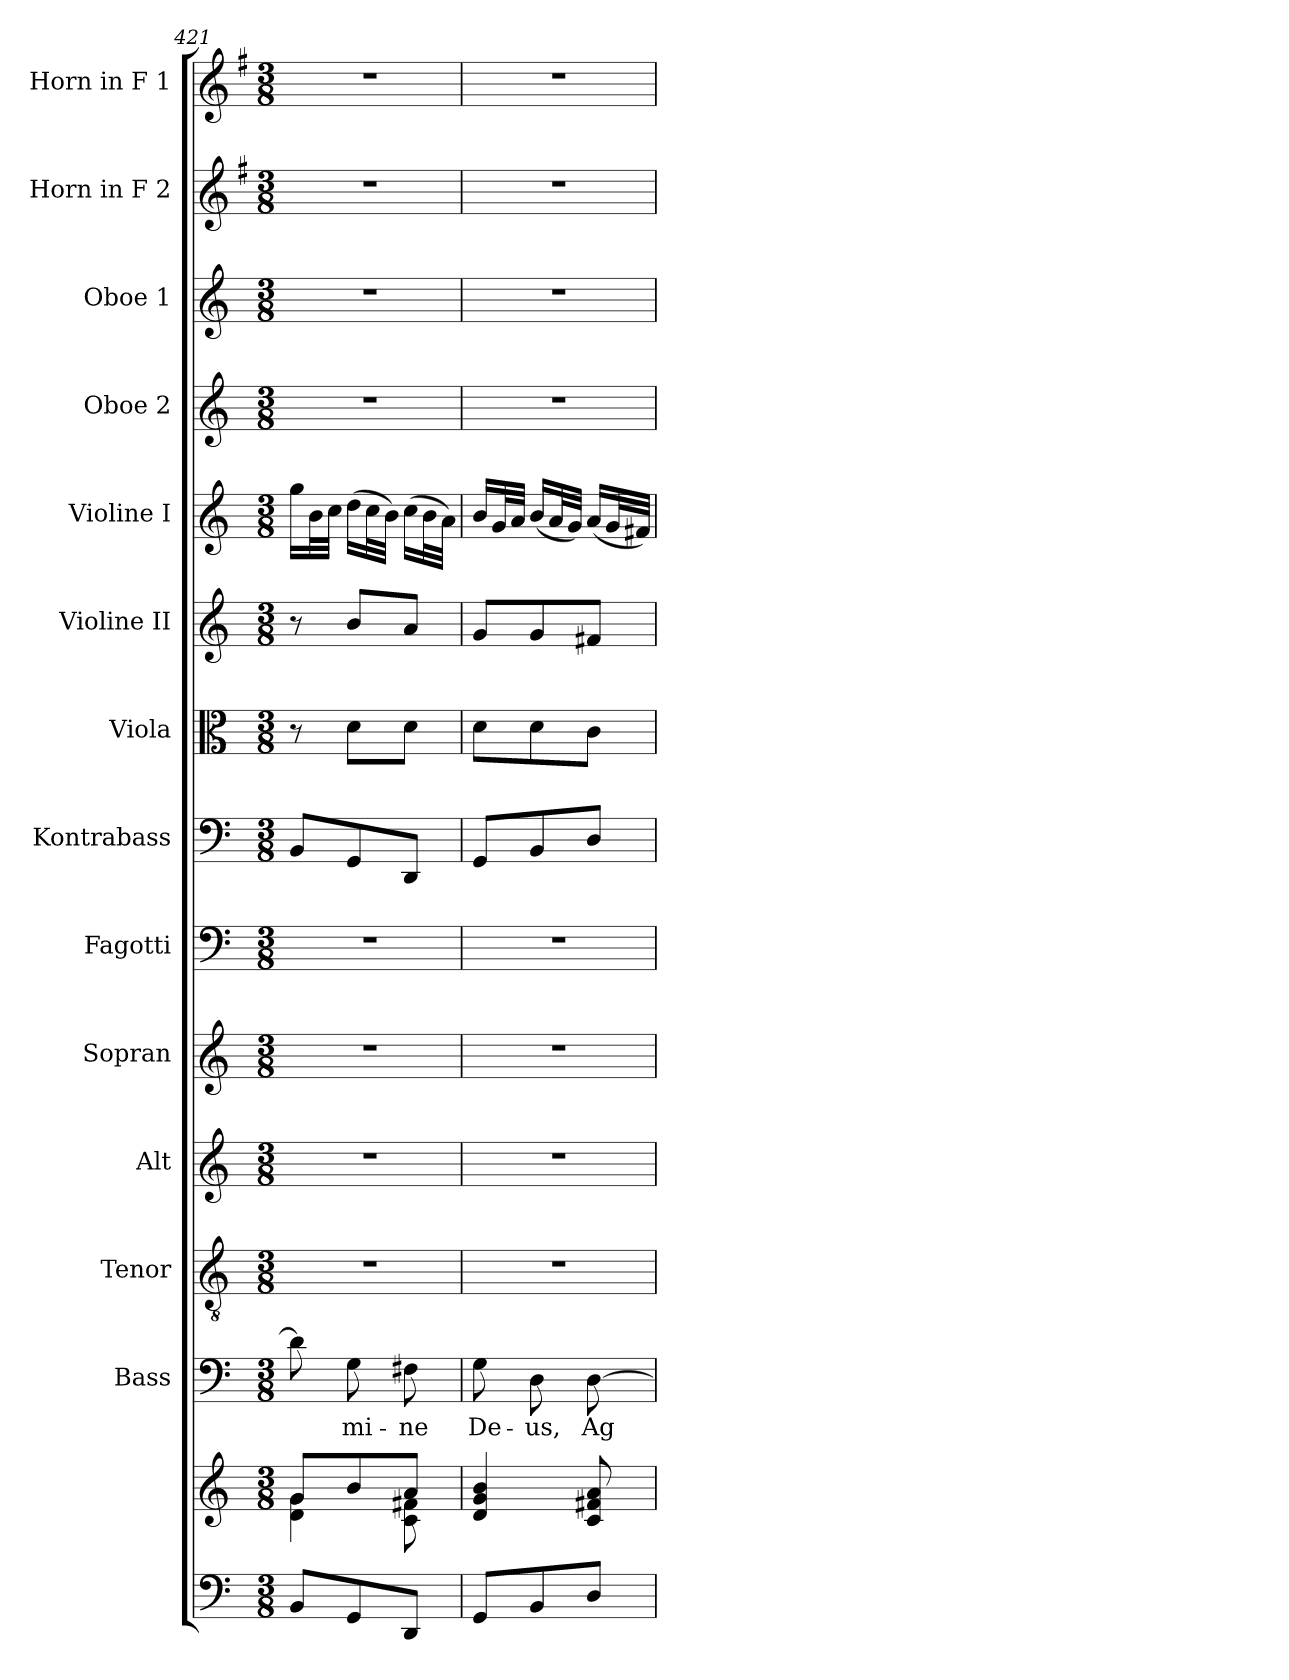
**kern	**kern	**kern	**text	**kern	**kern	**kern	**kern	**kern	**kern	**kern	**kern	**kern	**kern	**kern	**kern
*part14	*part14	*part13	*part13	*part12	*part11	*part10	*part9	*part8	*part7	*part6	*part5	*part4	*part3	*part2	*part1
*staff15	*staff14	*staff13	*staff13	*staff12	*staff11	*staff10	*staff9	*staff8	*staff7	*staff6	*staff5	*staff4	*staff3	*staff2	*staff1
*	*	*I"Bass	*	*I"Tenor	*I"Alt	*I"Sopran	*I"Fagotti	*I"Kontrabass	*I"Viola	*I"Violine II	*I"Violine I	*I"Oboe 2	*I"Oboe 1	*I"Horn in F 2	*I"Horn in F 1
*	*	*I'B.	*	*I'T.	*I'A.	*I'S.	*I'Fg.	*I'Kb.	*I'Vla.	*I'Vl. II	*I'Vl. I	*I'Ob. 2	*I'Ob. 1	*	*
*clefF4	*clefG2	*clefF4	*	*clefGv2	*clefG2	*clefG2	*clefF4	*clefF4	*clefC3	*clefG2	*clefG2	*clefG2	*clefG2	*clefG2	*clefG2
*	*	*	*	*	*	*	*	*ITrd7c12	*	*	*	*	*	*ITrd4c7	*ITrd4c7
*k[]	*k[]	*k[]	*	*k[]	*k[]	*k[]	*k[]	*k[]	*k[]	*k[]	*k[]	*k[]	*k[]	*k[]	*k[]
*C:	*C:	*C:	*	*C:	*C:	*C:	*C:	*C:	*C:	*C:	*C:	*C:	*C:	*C:	*C:
*M3/8	*M3/8	*M3/8	*	*M3/8	*M3/8	*M3/8	*M3/8	*M3/8	*M3/8	*M3/8	*M3/8	*M3/8	*M3/8	*M3/8	*M3/8
=421	=421	=421	=421	=421	=421	=421	=421	=421	=421	=421	=421	=421	=421	=421	=421
*	*^	*	*	*	*	*	*	*	*	*	*	*	*	*	*
8BB/L	8g/L	4d\ 4g\	8d\]	.	4.r	4.r	4.r	4.r	8BBB/L	8r	8r	16gg\LL	4.r	4.r	4.r	4.r
.	.	.	.	.	.	.	.	.	.	.	.	32b\L	.	.	.	.
.	.	.	.	.	.	.	.	.	.	.	.	32cc\JJJ	.	.	.	.
!	!	!	!	!LO:LY:b	!	!	!	!	!	!	!	!	!	!	!	!
8GG/	8b/	.	8G\	-mi-	.	.	.	.	8GGG/	8d\L	8b/L	(>16dd\LL	.	.	.	.
.	.	.	.	.	.	.	.	.	.	.	.	32cc\L	.	.	.	.
.	.	.	.	.	.	.	.	.	.	.	.	32b\JJJ)	.	.	.	.
!	!	!	!	!LO:LY:b	!	!	!	!	!	!	!	!	!	!	!	!
8DD/J	8a/J	8c\ 8f#X\	8F#X\	-ne	.	.	.	.	8DDD/J	8d\J	8a/J	(>16cc\LL	.	.	.	.
.	.	.	.	.	.	.	.	.	.	.	.	32b\L	.	.	.	.
.	.	.	.	.	.	.	.	.	.	.	.	32a\JJJ)	.	.	.	.
*	*v	*v	*	*	*	*	*	*	*	*	*	*	*	*	*	*
=422	=422	=422	=422	=422	=422	=422	=422	=422	=422	=422	=422	=422	=422	=422	=422
!	!	!	!LO:LY:b	!	!	!	!	!	!	!	!	!	!	!	!
8GG/L	4d/ 4g/ 4b/	8G\	De-	4.r	4.r	4.r	4.r	8GGG/L	8d\L	8g/L	16b/LL	4.r	4.r	4.r	4.r
.	.	.	.	.	.	.	.	.	.	.	32g/L	.	.	.	.
.	.	.	.	.	.	.	.	.	.	.	32a/JJJ	.	.	.	.
!	!	!	!LO:LY:b	!	!	!	!	!	!	!	!	!	!	!	!
8BB/	.	8D\	-us,	.	.	.	.	8BBB/	8d\	8g/	(<16b/LL	.	.	.	.
.	.	.	.	.	.	.	.	.	.	.	32a/L	.	.	.	.
.	.	.	.	.	.	.	.	.	.	.	32g/JJJ)	.	.	.	.
!	!	!	!LO:LY:b	!	!	!	!	!	!	!	!	!	!	!	!
8D/J	8c/ 8f#X/ 8a/	[8D\	Ag-	.	.	.	.	8DD/J	8c\J	8f#X/J	(<16a/LL	.	.	.	.
.	.	.	.	.	.	.	.	.	.	.	32g/L	.	.	.	.
.	.	.	.	.	.	.	.	.	.	.	32f#X/JJJ)	.	.	.	.
=	=	=	=	=	=	=	=	=	=	=	=	=	=	=	=
*-	*-	*-	*-	*-	*-	*-	*-	*-	*-	*-	*-	*-	*-	*-	*-
